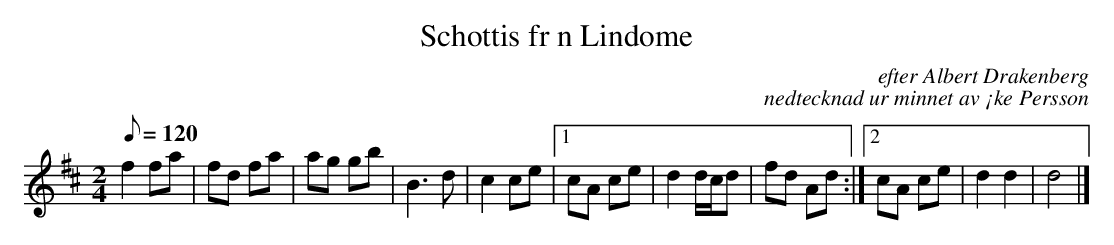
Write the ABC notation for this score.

X:1
T:Schottis fr n Lindome
C:efter Albert Drakenberg
C:nedtecknad ur minnet av ¡ke Persson
M:2/4
L:1/8
K:D
Q:120
f2 fa | fd fa | ag gb | B3 d | c2 ce |1 cA ce | d2 d/c/d | fd Ad :|2 cA ce | d2 d2 | d4 |]
